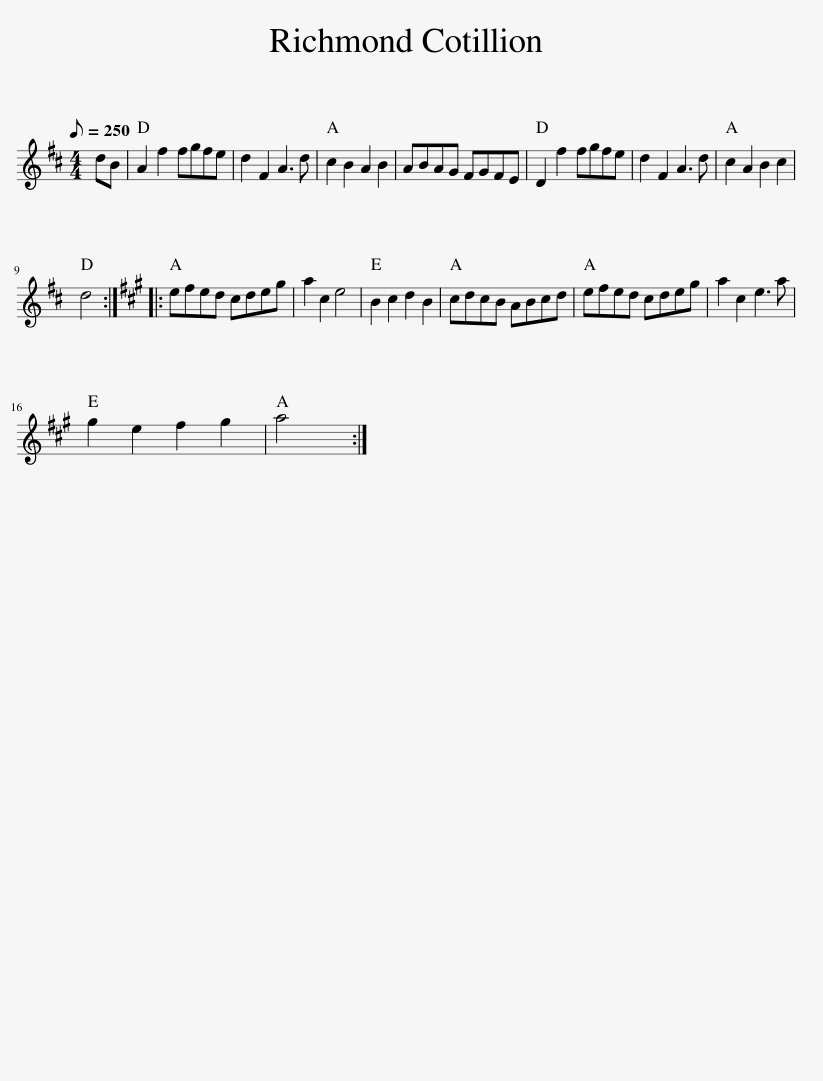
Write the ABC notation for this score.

X:1
L:1/8
Q:1/8=250
M:4/4
I:linebreak $
K:D
V:1 treble
V:1
 dB | A2 f2 fgfe | d2 F2 A3 d | c2 B2 A2 B2 | ABAG FGFE | %5
 D2 f2 fgfe | d2 F2 A3 d | c2 A2 B2 c2 |$ d4 ::[K:A] efed cdeg | %10
 a2 c2 e4 | B2 c2 d2 B2 | cdcB ABcd | efed cdeg | a2 c2 e3 a |$ %15
 g2 e2 f2 g2 | a4 :| %17
